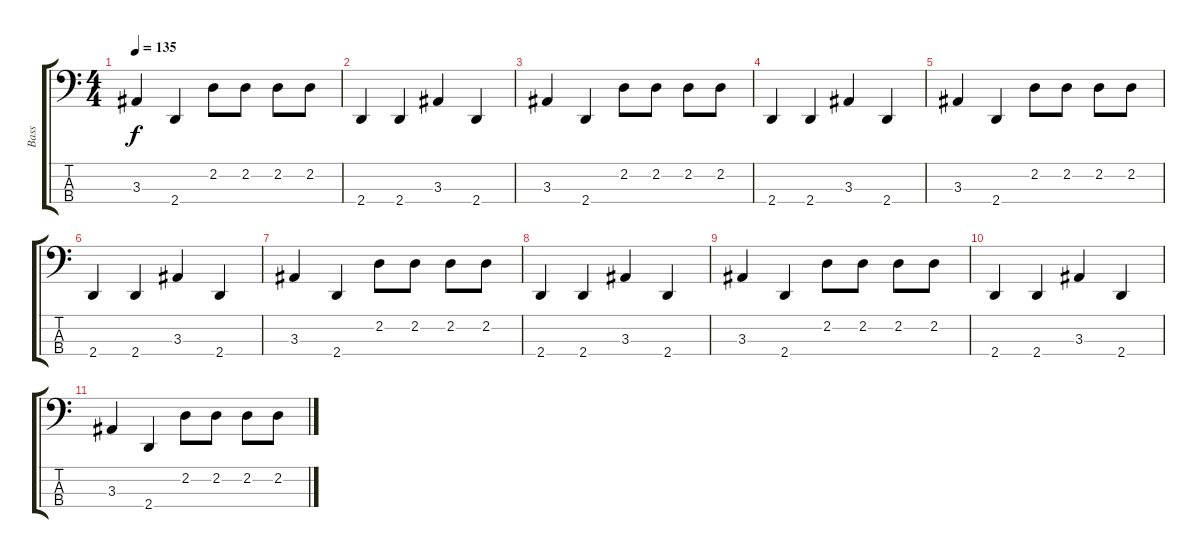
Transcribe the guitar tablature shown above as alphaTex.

\track ("Bass" "Bass") {instrument electricbasspick}
\staff {score tabs}
\tuning (F2 C2 G1 C1) {hide}
\ts (4 4)
\tempo 135
\clef f4
\ks c
3.3.4{dy f} 2.4.4 2.2.8 2.2.8 2.2.8 2.2.8 |
2.4.4 2.4.4 3.3.4 2.4.4 |
3.3.4 2.4.4 2.2.8 2.2.8 2.2.8 2.2.8 |
2.4.4 2.4.4 3.3.4 2.4.4 |
3.3.4 2.4.4 2.2.8 2.2.8 2.2.8 2.2.8 |
2.4.4 2.4.4 3.3.4 2.4.4 |
3.3.4 2.4.4 2.2.8 2.2.8 2.2.8 2.2.8 |
2.4.4 2.4.4 3.3.4 2.4.4 |
3.3.4 2.4.4 2.2.8 2.2.8 2.2.8 2.2.8 |
2.4.4 2.4.4 3.3.4 2.4.4 |
3.3.4 2.4.4 2.2.8 2.2.8 2.2.8 2.2.8
